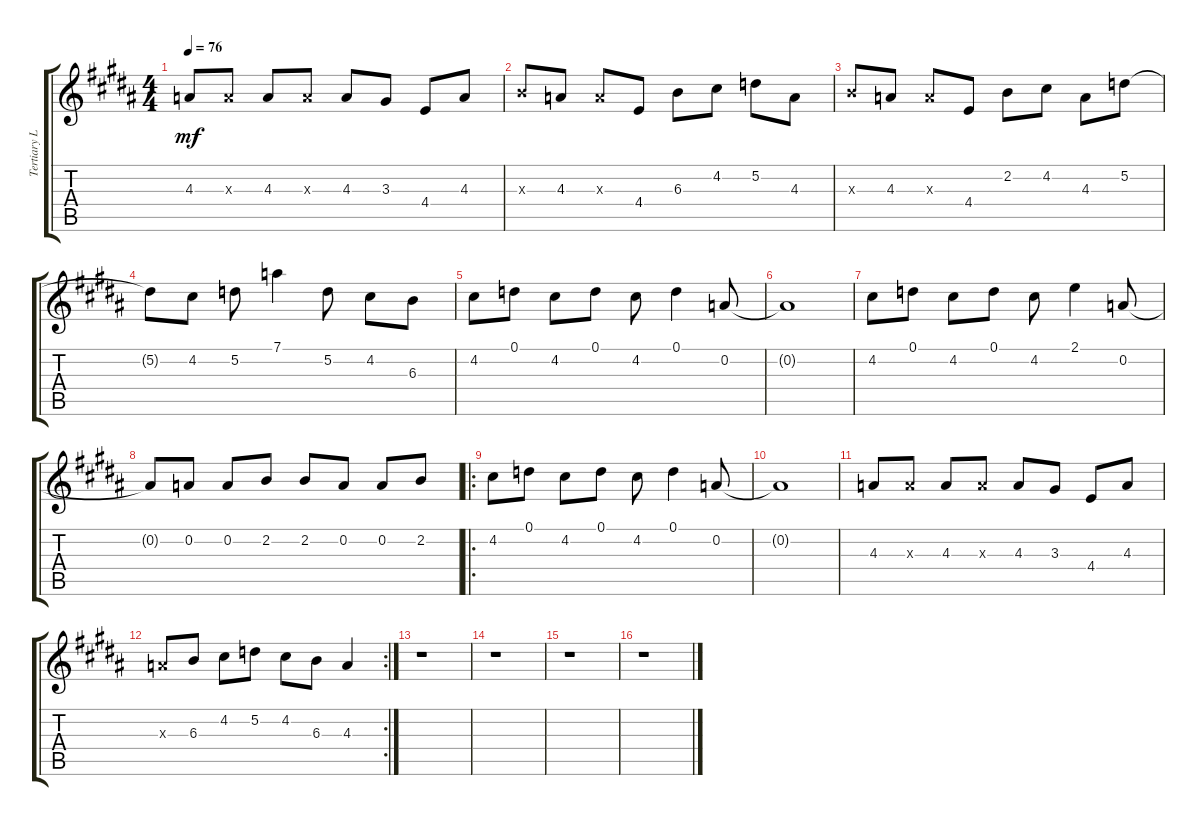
\track ("Tertiary Lead" "Tertiary L") {instrument overdrivenguitar}
\staff {score tabs}
\tuning (D4 A3 F3 C3 G2 C2) {hide}
\ts (4 4)
\tempo 76
\clef g2
\ks b
4.3.8{dy mf} 4.3{x}.8 4.3.8 4.3{x}.8 4.3.8 3.3.8 4.4.8 4.3.8 |
6.3{x}.8 4.3.8 4.3{x}.8 4.4.8 6.3.8 4.2.8 5.2.8 4.3.8 |
6.3{x}.8 4.3.8 4.3{x}.8 4.4.8 2.2.8 4.2.8 4.3.8 5.2.8 |
5.2{t}.8 4.2.8 5.2.8 7.1.4 5.2.8 4.2.8 6.3.8 |
4.2.8 0.1.8 4.2.8 0.1.8 4.2.8 0.1.4 0.2.8 |
0.2{t}.1 |
4.2.8 0.1.8 4.2.8 0.1.8 4.2.8 2.1.4 0.2.8 |
0.2{t}.8 0.2.8 0.2.8 2.2.8 2.2.8 0.2.8 0.2.8 2.2.8 |
\ro
4.2.8 0.1.8 4.2.8 0.1.8 4.2.8 0.1.4 0.2.8 |
0.2{t}.1 |
4.3.8 4.3{x}.8 4.3.8 4.3{x}.8 4.3.8 3.3.8 4.4.8 4.3.8 |
\rc 2
4.3{x}.8 6.3.8 4.2.8 5.2.8 4.2.8 6.3.8 4.3.4 |
r.1 |
r.1 |
r.1 |
r.1
